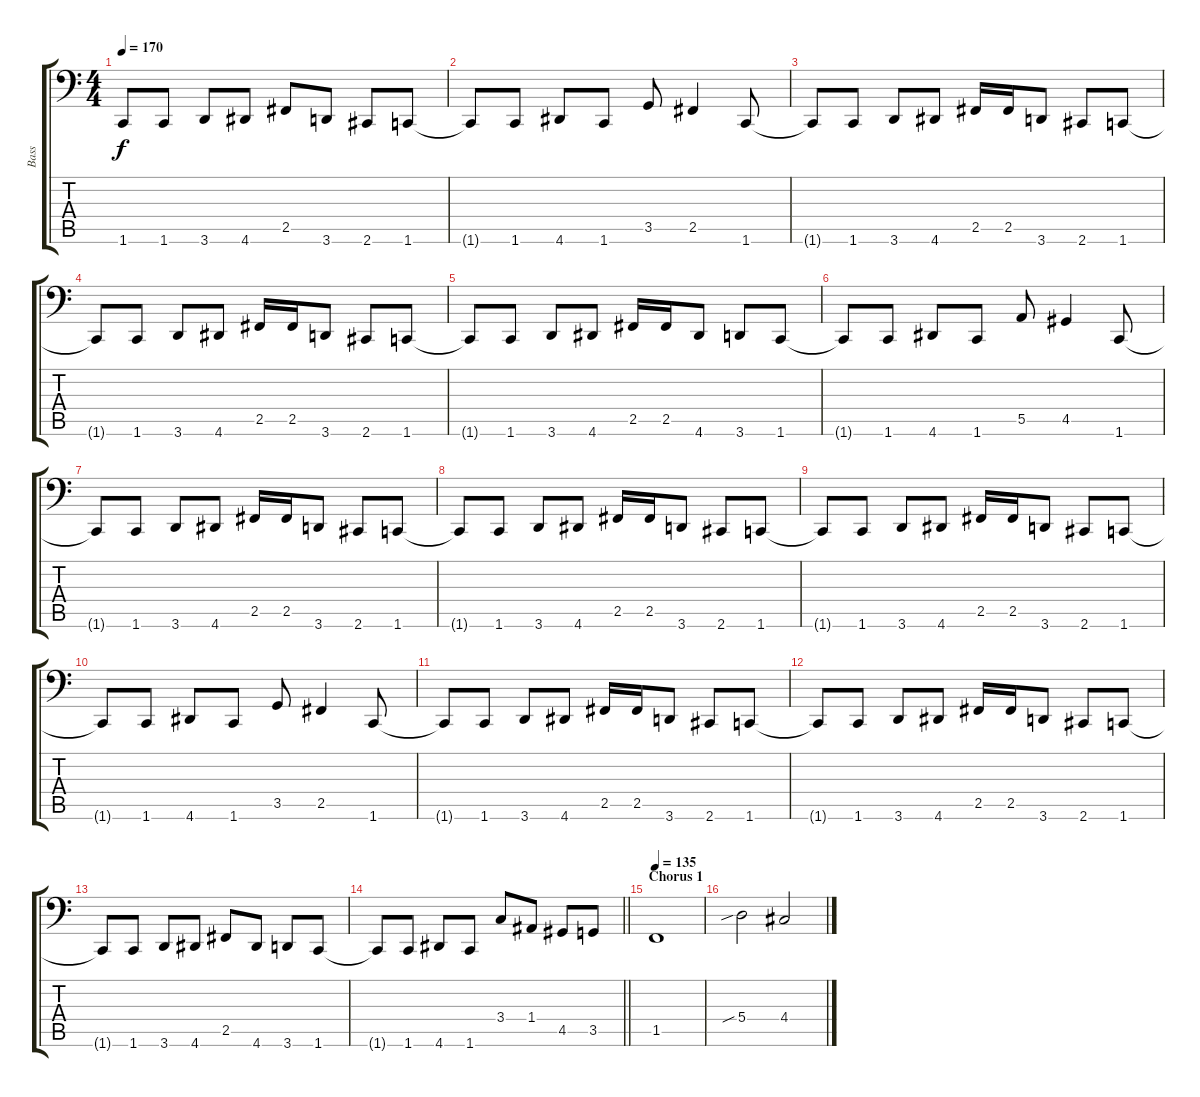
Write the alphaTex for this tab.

\track ("Bass" "Bass") {instrument electricbassfinger}
\staff {score tabs}
\tuning (C3 G2 D2 A1 E1 B0) {hide}
\ts (4 4)
\tempo 170
\clef f4
\ks c
1.6{t}.8{dy f} 1.6.8 3.6.8 4.6.8 2.5.8 3.6.8 2.6.8 1.6.8 |
1.6{t}.8 1.6.8 4.6.8 1.6.8 3.5.8 2.5.4 1.6.8 |
1.6{t}.8 1.6.8 3.6.8 4.6.8 2.5.16 2.5.16 3.6.8 2.6.8 1.6.8 |
1.6{t}.8 1.6.8 3.6.8 4.6.8 2.5.16 2.5.16 3.6.8 2.6.8 1.6.8 |
1.6{t}.8 1.6.8 3.6.8 4.6.8 2.5.16 2.5.16 4.6.8 3.6.8 1.6.8 |
1.6{t}.8 1.6.8 4.6.8 1.6.8 5.5.8 4.5.4 1.6.8 |
1.6{t}.8 1.6.8 3.6.8 4.6.8 2.5.16 2.5.16 3.6.8 2.6.8 1.6.8 |
1.6{t}.8 1.6.8 3.6.8 4.6.8 2.5.16 2.5.16 3.6.8 2.6.8 1.6.8 |
1.6{t}.8 1.6.8 3.6.8 4.6.8 2.5.16 2.5.16 3.6.8 2.6.8 1.6.8 |
1.6{t}.8 1.6.8 4.6.8 1.6.8 3.5.8 2.5.4 1.6.8 |
1.6{t}.8 1.6.8 3.6.8 4.6.8 2.5.16 2.5.16 3.6.8 2.6.8 1.6.8 |
1.6{t}.8 1.6.8 3.6.8 4.6.8 2.5.16 2.5.16 3.6.8 2.6.8 1.6.8 |
1.6{t}.8 1.6.8 3.6.8 4.6.8 2.5.8 4.6.8 3.6.8 1.6.8 |
\barLineRight lightlight
1.6{t}.8 1.6.8 4.6.8 1.6.8 3.4.8 1.4.8 4.5.8 3.5.8 |
\section ("" "Chorus 1")
\tempo 135
1.5.1 |
5.4{sib}.2 4.4.2
